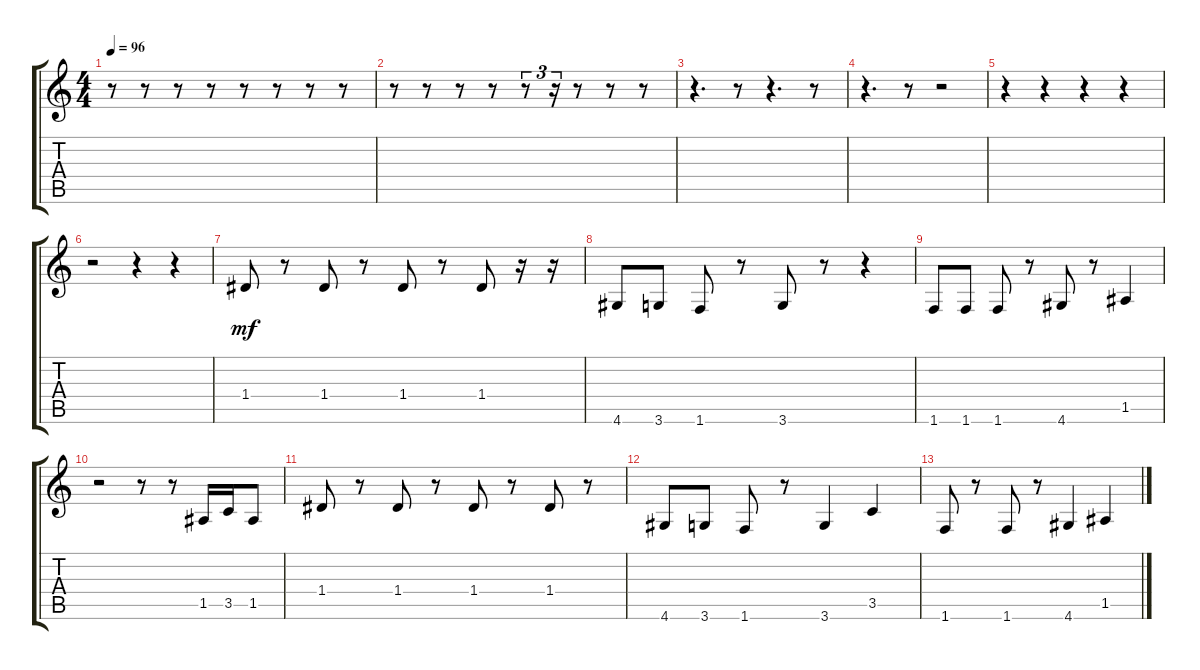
\track "" {instrument electricbassfinger}
\staff {score tabs}
\tuning (E4 B3 G3 D3 A2 E2) {hide}
\ts (4 4)
\tempo 96
\clef g2
\ks c
r.8{dy mf} r.8 r.8 r.8 r.8 r.8 r.8 r.8 |
r.8 r.8 r.8 r.8 r.8{tu (3 2)} r.16{tu (3 2)} r.8 r.8 r.8 |
r.4{d} r.8 r.4{d} r.8 |
r.4{d} r.8 r.2 |
r.4 r.4 r.4 r.4 |
r.2 r.4 r.4 |
1.4.8 r.8 1.4.8 r.8 1.4.8 r.8 1.4.8 r.16 r.16 |
4.6.8 3.6.8 1.6.8 r.8 3.6.8 r.8 r.4 |
1.6.8 1.6.8 1.6.8 r.8 4.6.8 r.8 1.5.4 |
r.2 r.8 r.8 1.5.16 3.5.16 1.5.8 |
1.4.8 r.8 1.4.8 r.8 1.4.8 r.8 1.4.8 r.8 |
4.6.8 3.6.8 1.6.8 r.8 3.6.4 3.5.4 |
1.6.8 r.8 1.6.8 r.8 4.6.4 1.5.4
